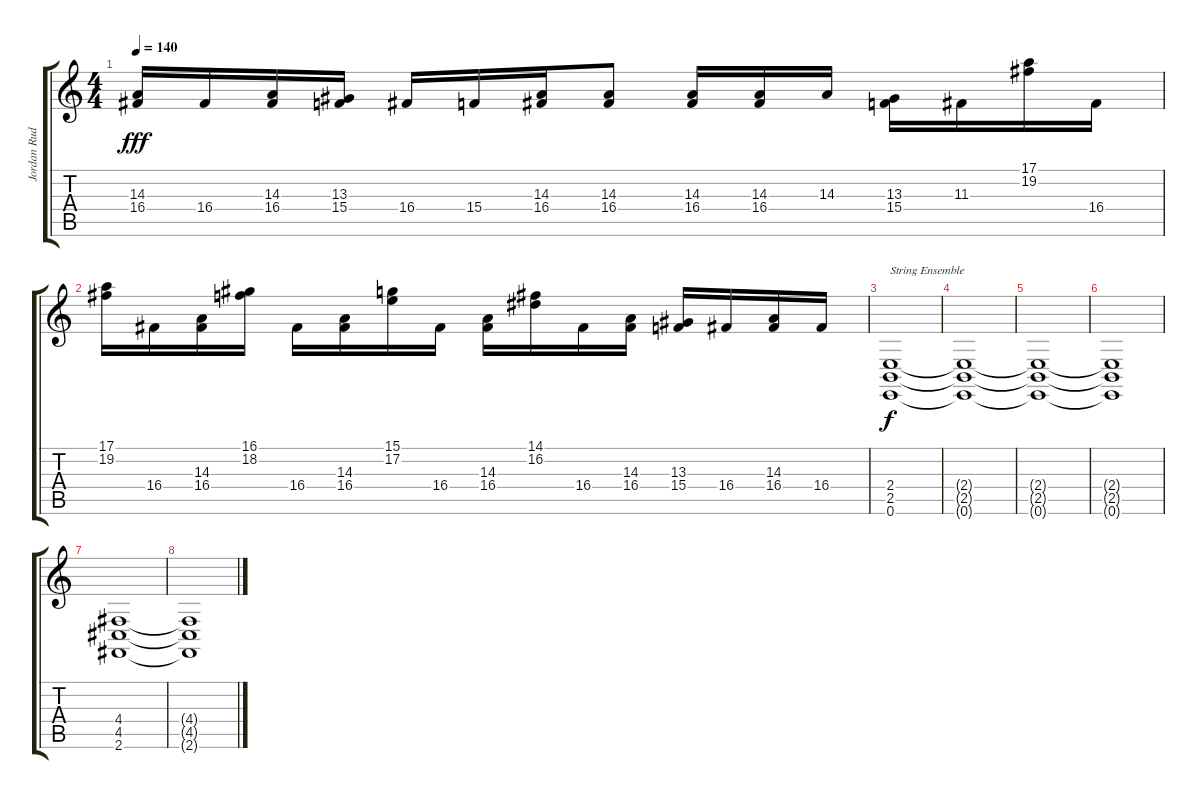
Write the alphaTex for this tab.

\track ("Jordan Rudess - Keyboard" "Jordan Rud") {instrument stringensemble1}
\staff {score tabs}
\tuning (E4 B3 G3 D3 A2 E2) {hide}
\ts (4 4)
\tempo 140
\clef g2
\ks c
(14.3 16.4).16{dy fff} 16.4.16 (14.3 16.4).16 (13.3 15.4).16 16.4.16 15.4.16 (14.3 16.4).16 (14.3 16.4).8 (14.3 16.4).16 (14.3 16.4).16 14.3.16 (13.3 15.4).16 11.3.16 (17.1 19.2).16 16.4.16 |
(17.1 19.2).16 16.4.16 (14.3 16.4).16 (16.1 18.2).16 16.4.16 (14.3 16.4).16 (15.1 17.2).16 16.4.16 (14.3 16.4).16 (14.1 16.2).16 16.4.16 (14.3 16.4).16 (13.3 15.4).16 16.4.16 (14.3 16.4).16 16.4.16 |
(2.4 2.5 0.6).1{txt "String Ensemble" dy f instrument stringensemble1} |
(2.4{t} 2.5{t} 0.6{t}).1 |
(2.4{t} 2.5{t} 0.6{t}).1 |
(2.4{t} 2.5{t} 0.6{t}).1 |
(4.4 4.5 2.6).1 |
(4.4{t} 4.5{t} 2.6{t}).1
